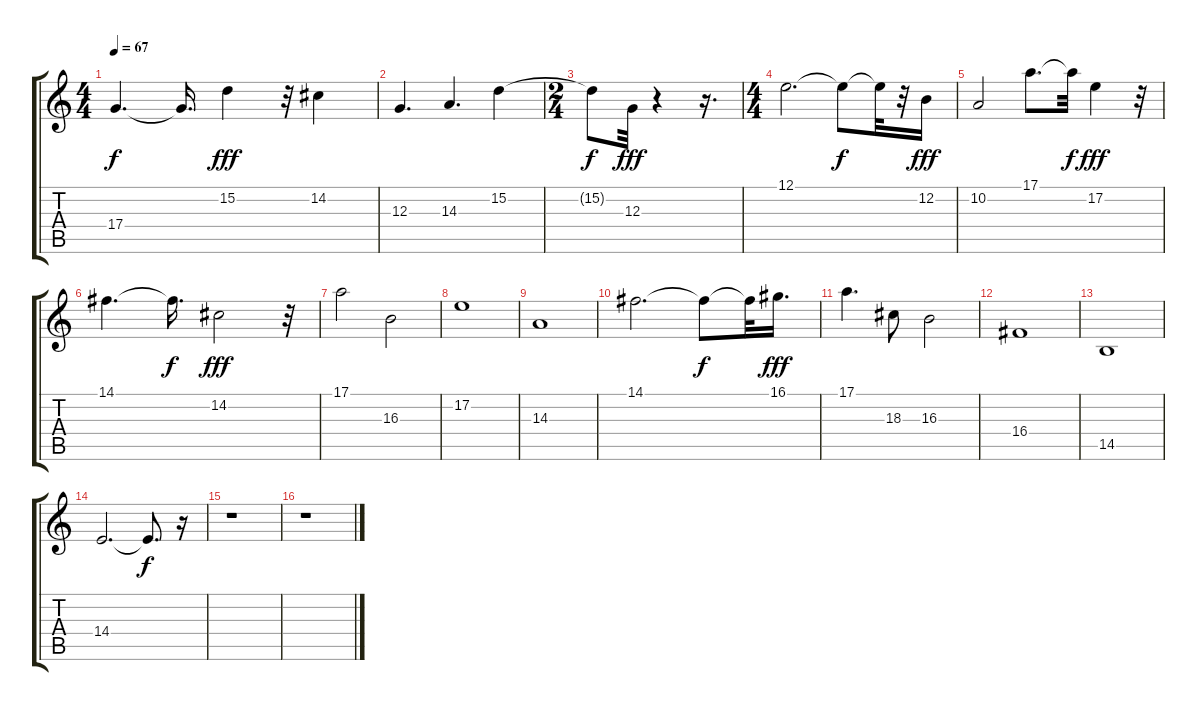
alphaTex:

\track "" {instrument stringensemble1}
\staff {score tabs}
\tuning (E4 B3 G3 D3 A2 E2) {hide}
\ts (4 4)
\tempo 67
\clef g2
\ks c
17.4{t}.4{d dy f} 17.4{t}.16{d} 15.2.4{dy fff} r.32 14.2.4 |
12.3.4{d} 14.3.4{d} 15.2.4 |
\ts (2 4)
15.2{t}.8{dy f} 12.3.32{dy fff} r.4 r.16{d} |
\ts (4 4)
12.1.2{d} 12.1{t}.8{dy f} 12.1{t}.32 r.32 12.2.16{dy fff} |
10.2.2 17.1.8{d} 17.1{t}.32{dy f} 17.2.4{dy fff} r.32 |
14.1.4{d} 14.1{t}.16{d dy f} 14.2.2{dy fff} r.32 |
17.1.2 16.3.2 |
17.2.1 |
14.3.1 |
14.1.2{d} 14.1{t}.8{dy f} 14.1{t}.32 16.1.16{d dy fff} |
17.1.4{d} 18.3.8 16.3.2 |
16.4.1 |
14.5.1 |
14.4.2{d} 14.4{t}.8{d dy f} r.16 |
r.1 |
r.1
